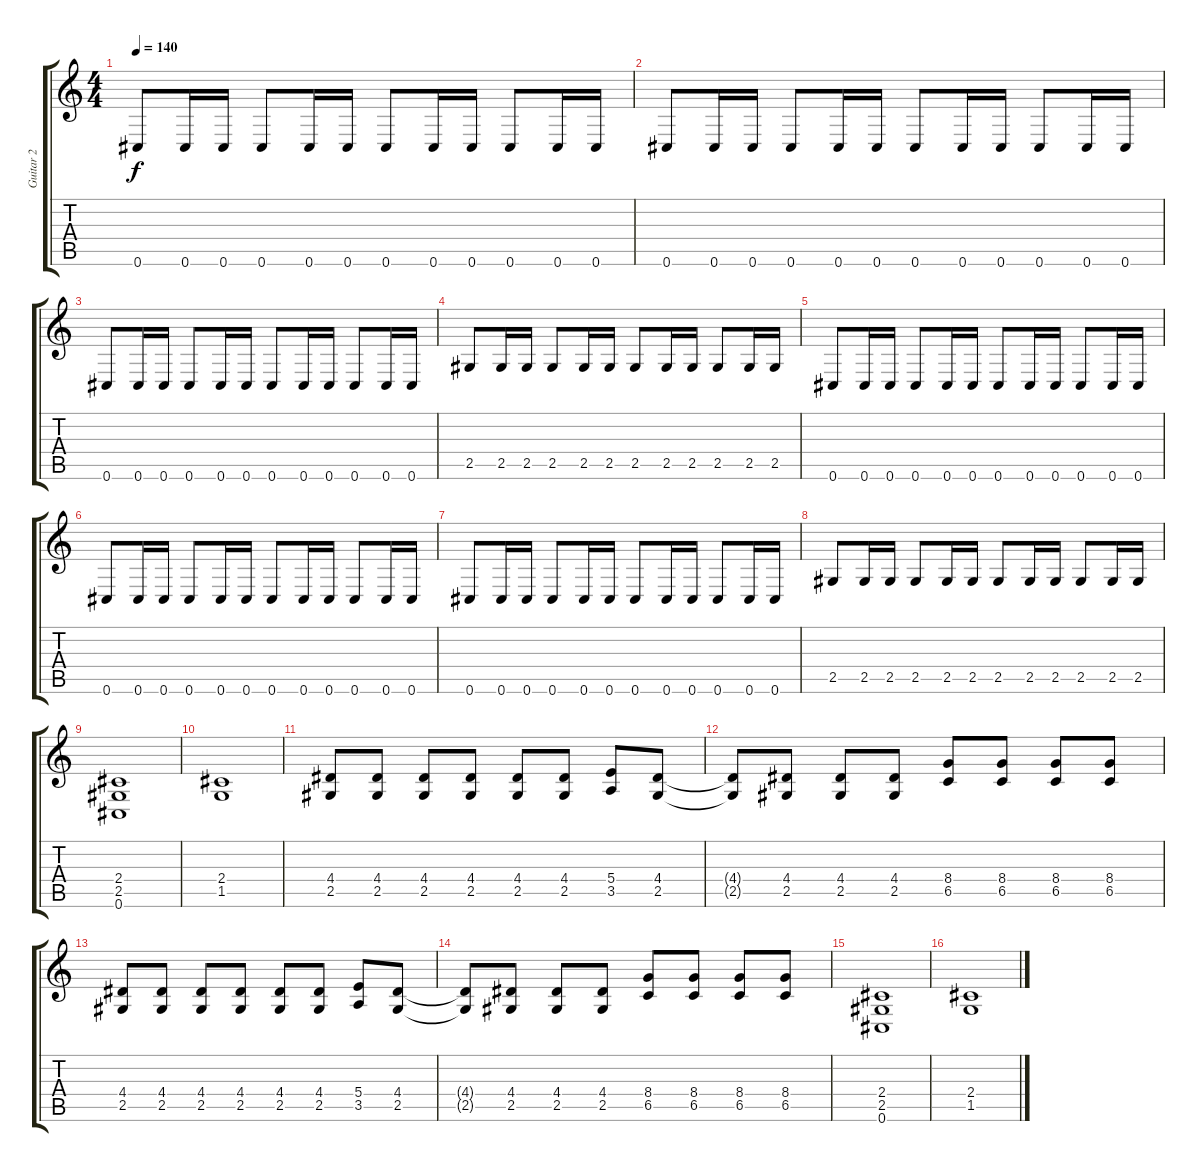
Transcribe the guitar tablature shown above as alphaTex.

\track ("Guitar 2" "Guitar 2") {instrument distortionguitar}
\staff {score tabs}
\tuning (Db4 Ab3 E3 B2 Gb2 Db2) {hide}
\ts (4 4)
\tempo 140
\clef g2
\ks c
0.6.8{dy f} 0.6.16 0.6.16 0.6.8 0.6.16 0.6.16 0.6.8 0.6.16 0.6.16 0.6.8 0.6.16 0.6.16 |
0.6.8 0.6.16 0.6.16 0.6.8 0.6.16 0.6.16 0.6.8 0.6.16 0.6.16 0.6.8 0.6.16 0.6.16 |
0.6.8 0.6.16 0.6.16 0.6.8 0.6.16 0.6.16 0.6.8 0.6.16 0.6.16 0.6.8 0.6.16 0.6.16 |
2.5.8 2.5.16 2.5.16 2.5.8 2.5.16 2.5.16 2.5.8 2.5.16 2.5.16 2.5.8 2.5.16 2.5.16 |
0.6.8 0.6.16 0.6.16 0.6.8 0.6.16 0.6.16 0.6.8 0.6.16 0.6.16 0.6.8 0.6.16 0.6.16 |
0.6.8 0.6.16 0.6.16 0.6.8 0.6.16 0.6.16 0.6.8 0.6.16 0.6.16 0.6.8 0.6.16 0.6.16 |
0.6.8 0.6.16 0.6.16 0.6.8 0.6.16 0.6.16 0.6.8 0.6.16 0.6.16 0.6.8 0.6.16 0.6.16 |
2.5.8 2.5.16 2.5.16 2.5.8 2.5.16 2.5.16 2.5.8 2.5.16 2.5.16 2.5.8 2.5.16 2.5.16 |
(2.4 2.5 0.6).1 |
(2.4 1.5).1 |
(4.4 2.5).8 (4.4 2.5).8 (4.4 2.5).8 (4.4 2.5).8 (4.4 2.5).8 (4.4 2.5).8 (5.4 3.5).8 (4.4 2.5).8 |
(4.4{t} 2.5{t}).8 (4.4 2.5).8 (4.4 2.5).8 (4.4 2.5).8 (8.4 6.5).8 (8.4 6.5).8 (8.4 6.5).8 (8.4 6.5).8 |
(4.4 2.5).8 (4.4 2.5).8 (4.4 2.5).8 (4.4 2.5).8 (4.4 2.5).8 (4.4 2.5).8 (5.4 3.5).8 (4.4 2.5).8 |
(4.4{t} 2.5{t}).8 (4.4 2.5).8 (4.4 2.5).8 (4.4 2.5).8 (8.4 6.5).8 (8.4 6.5).8 (8.4 6.5).8 (8.4 6.5).8 |
(2.4 2.5 0.6).1 |
(2.4 1.5).1
